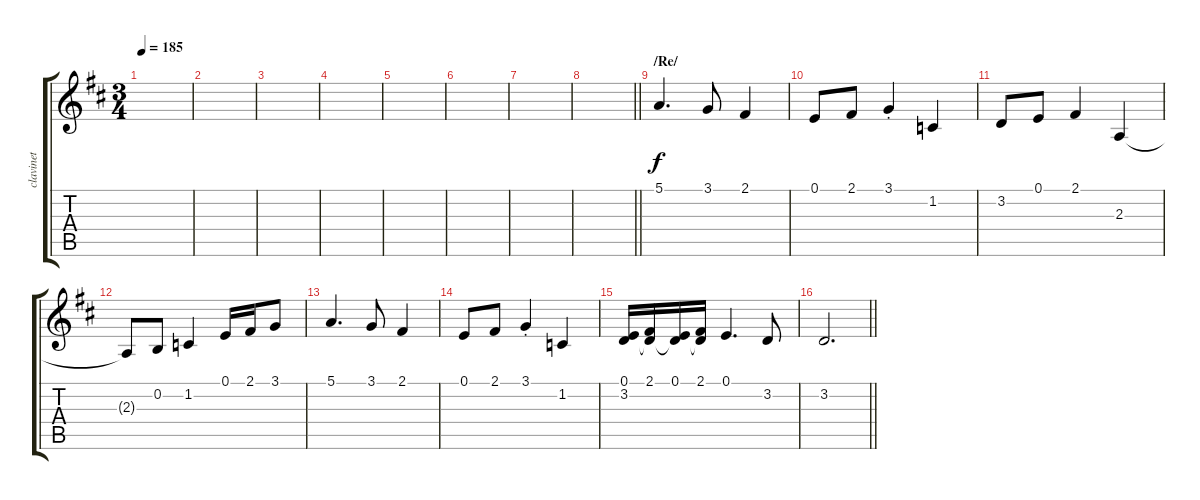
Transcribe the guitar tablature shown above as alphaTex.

\track ("clavinet" "clavinet") {instrument clavinet}
\staff {score tabs}
\tuning (E4 B3 G3 D3 A2 E2) {hide}
\ts (3 4)
\tempo 185
\clef g2
\ks d
|
|
|
|
|
|
|
\barLineRight lightlight
|
\section ("" "/Re/")
5.1.4{d} 3.1.8 2.1.4 |
0.1.8 2.1.8 3.1{st}.4 1.2.4 |
3.2.8 0.1.8 2.1.4 2.3.4 |
2.3{t}.8 0.2.8 1.2.4 0.1.16 2.1.16 3.1.8 |
5.1.4{d} 3.1.8 2.1.4 |
0.1.8 2.1.8 3.1{st}.4 1.2.4 |
(0.1 3.2).16 (2.1 3.2{t}).16 (0.1 3.2{t}).16 (2.1 3.2{t}).16 0.1.4{d} 3.2.8 |
\barLineRight lightlight
3.2.2{d}
